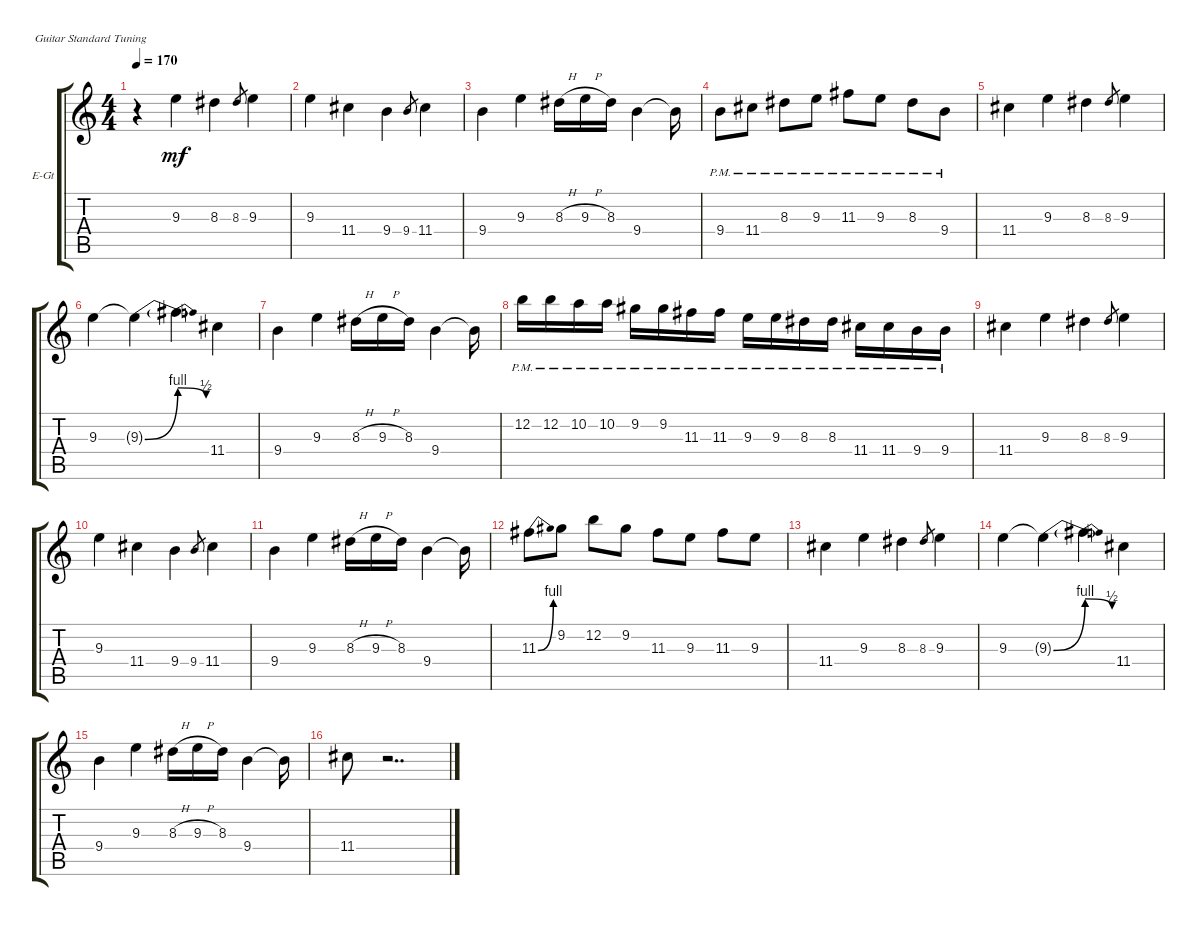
\bracketExtendMode groupsimilarinstruments
\firstSystemTrackNameOrientation horizontal
\otherSystemsTrackNameOrientation horizontal
\track ("Соло" "E-Gt") {instrument distortionguitar}
\staff {score tabs}
\tuning (E4 B3 G3 D3 A2 E2)
\ts (4 4)
\tempo 170
\clef g2
\ks c
r.4{dy mf instrument distortionguitar} 9.3.4 8.3.4 8.3.8{gr} 9.3.4 |
9.3.4 11.4.4 9.4.4 9.4.8{gr} 11.4.4 |
9.4.4 9.3.4 8.3{h}.16 9.3{h}.16 8.3.16 9.4.4 9.4{t}.16 |
9.4{pm}.8 11.4{pm}.8 8.3{pm}.8 9.3{pm}.8 11.3{pm}.8 9.3{pm}.8 8.3{pm}.8 9.4{pm}.8 |
11.4.4 9.3.4 8.3.4 8.3.8{gr} 9.3.4 |
9.3.4 9.3{be (bend 0 0 30 4) t}.4 9.3{be (release 0 4 30 2) t}.4 11.4.4 |
9.4.4 9.3.4 8.3{h}.16 9.3{h}.16 8.3.16 9.4.4 9.4{t}.16 |
12.2{pm}.16 12.2{pm}.16 10.2{pm}.16 10.2{pm}.16 9.2{pm}.16 9.2{pm}.16 11.3{pm}.16 11.3{pm}.16 9.3{pm}.16 9.3{pm}.16 8.3{pm}.16 8.3{pm}.16 11.4{pm}.16 11.4{pm}.16 9.4{pm}.16 9.4{pm}.16 |
11.4.4 9.3.4 8.3.4 8.3.8{gr} 9.3.4 |
9.3.4 11.4.4 9.4.4 9.4.8{gr} 11.4.4 |
9.4.4 9.3.4 8.3{h}.16 9.3{h}.16 8.3.16 9.4.4 9.4{t}.16 |
11.3{be (bend 0 0 15 4)}.8 9.2.8 12.2.8 9.2.8 11.3.8 9.3.8 11.3.8 9.3.8 |
11.4.4 9.3.4 8.3.4 8.3.8{gr} 9.3.4 |
9.3.4 9.3{be (bend 0 0 30 4) t}.4 9.3{be (release 0 4 30 2) t}.4 11.4.4 |
9.4.4 9.3.4 8.3{h}.16 9.3{h}.16 8.3.16 9.4.4 9.4{t}.16 |
11.4.8 r.2{dd}
